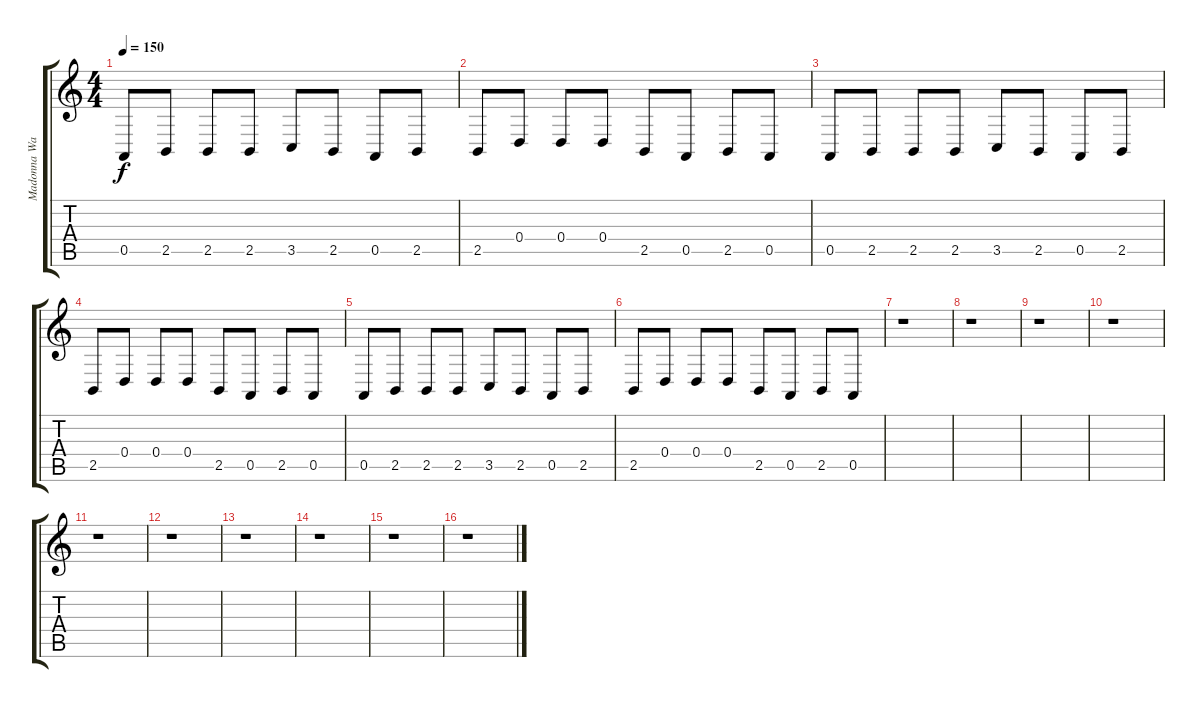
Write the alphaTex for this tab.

\track ("Madonna Wayne Gacy" "Madonna Wa") {instrument lead2sawtooth}
\staff {score tabs}
\tuning (E4 B3 G3 D3 A2 E2) {hide}
\ts (4 4)
\tempo 150
\clef g2
\ks c
0.5.8{dy f} 2.5.8 2.5.8 2.5.8 3.5.8 2.5.8 0.5.8 2.5.8 |
2.5.8 0.4.8 0.4.8 0.4.8 2.5.8 0.5.8 2.5.8 0.5.8 |
0.5.8{balance 16} 2.5.8 2.5.8{balance 0} 2.5.8 3.5.8{balance 16} 2.5.8 0.5.8{balance 0} 2.5.8 |
2.5.8{balance 16} 0.4.8 0.4.8{balance 0} 0.4.8 2.5.8{balance 16} 0.5.8 2.5.8{balance 0} 0.5.8 |
0.5.8{balance 16} 2.5.8 2.5.8{balance 0} 2.5.8 3.5.8{balance 16} 2.5.8 0.5.8{balance 0} 2.5.8 |
2.5.8{balance 16} 0.4.8 0.4.8{balance 0} 0.4.8 2.5.8{balance 16} 0.5.8 2.5.8{balance 8} 0.5.8 |
r.1 |
r.1 |
r.1 |
r.1 |
r.1 |
r.1 |
r.1 |
r.1 |
r.1 |
r.1
